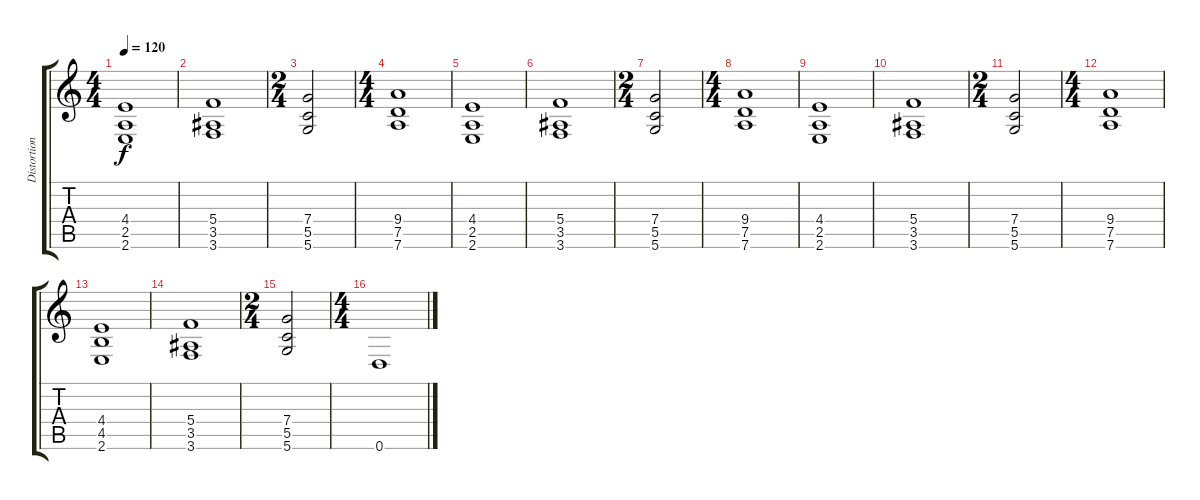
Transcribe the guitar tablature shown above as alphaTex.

\track ("Distortion # 1" "Distortion") {instrument distortionguitar}
\staff {score tabs}
\tuning (D4 A3 F3 C3 G2 D2) {hide}
\ts (4 4)
\tempo 120
\clef g2
\ks c
(4.4 2.5 2.6).1{dy f} |
(5.4 3.5 3.6).1 |
\ts (2 4)
(7.4 5.5 5.6).2 |
\ts (4 4)
(9.4 7.5 7.6).1 |
(4.4 2.5 2.6).1 |
(5.4 3.5 3.6).1 |
\ts (2 4)
(7.4 5.5 5.6).2 |
\ts (4 4)
(9.4 7.5 7.6).1 |
(4.4 2.5 2.6).1 |
(5.4 3.5 3.6).1 |
\ts (2 4)
(7.4 5.5 5.6).2 |
\ts (4 4)
(9.4 7.5 7.6).1 |
(4.4 4.5 2.6).1 |
(5.4 3.5 3.6).1 |
\ts (2 4)
(7.4 5.5 5.6).2 |
\ts (4 4)
0.6.1
